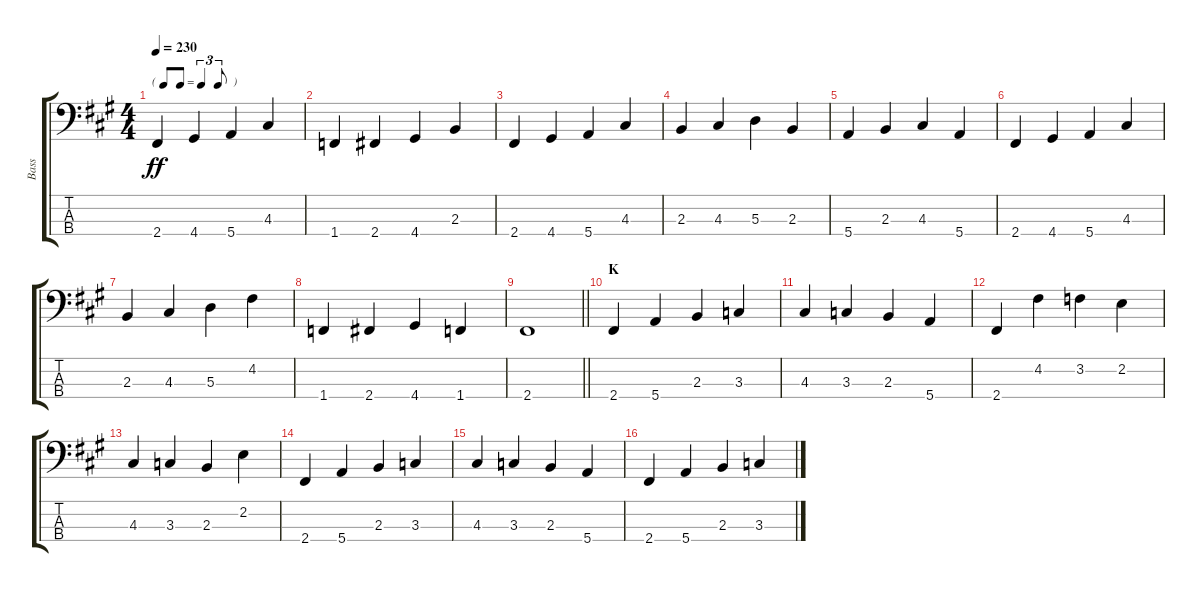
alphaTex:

\track ("Bass" "Bass") {instrument electricbasspick}
\staff {score tabs}
\tuning (G2 D2 A1 E1) {hide}
\ts (4 4)
\tf triplet8th
\tempo 230
\clef f4
\ks a
2.4.4{dy ff} 4.4.4 5.4.4 4.3.4 |
1.4.4 2.4.4 4.4.4 2.3.4 |
2.4.4 4.4.4 5.4.4 4.3.4 |
2.3.4 4.3.4 5.3.4 2.3.4 |
5.4.4 2.3.4 4.3.4 5.4.4 |
2.4.4 4.4.4 5.4.4 4.3.4 |
2.3.4 4.3.4 5.3.4 4.2.4 |
1.4.4 2.4.4 4.4.4 1.4.4 |
\barLineRight lightlight
2.4.1 |
\section ("" "K")
2.4.4 5.4.4 2.3.4 3.3.4 |
4.3.4 3.3.4 2.3.4 5.4.4 |
2.4.4 4.2.4 3.2.4 2.2.4 |
4.3.4 3.3.4 2.3.4 2.2.4 |
2.4.4 5.4.4 2.3.4 3.3.4 |
4.3.4 3.3.4 2.3.4 5.4.4 |
2.4.4 5.4.4 2.3.4 3.3.4
